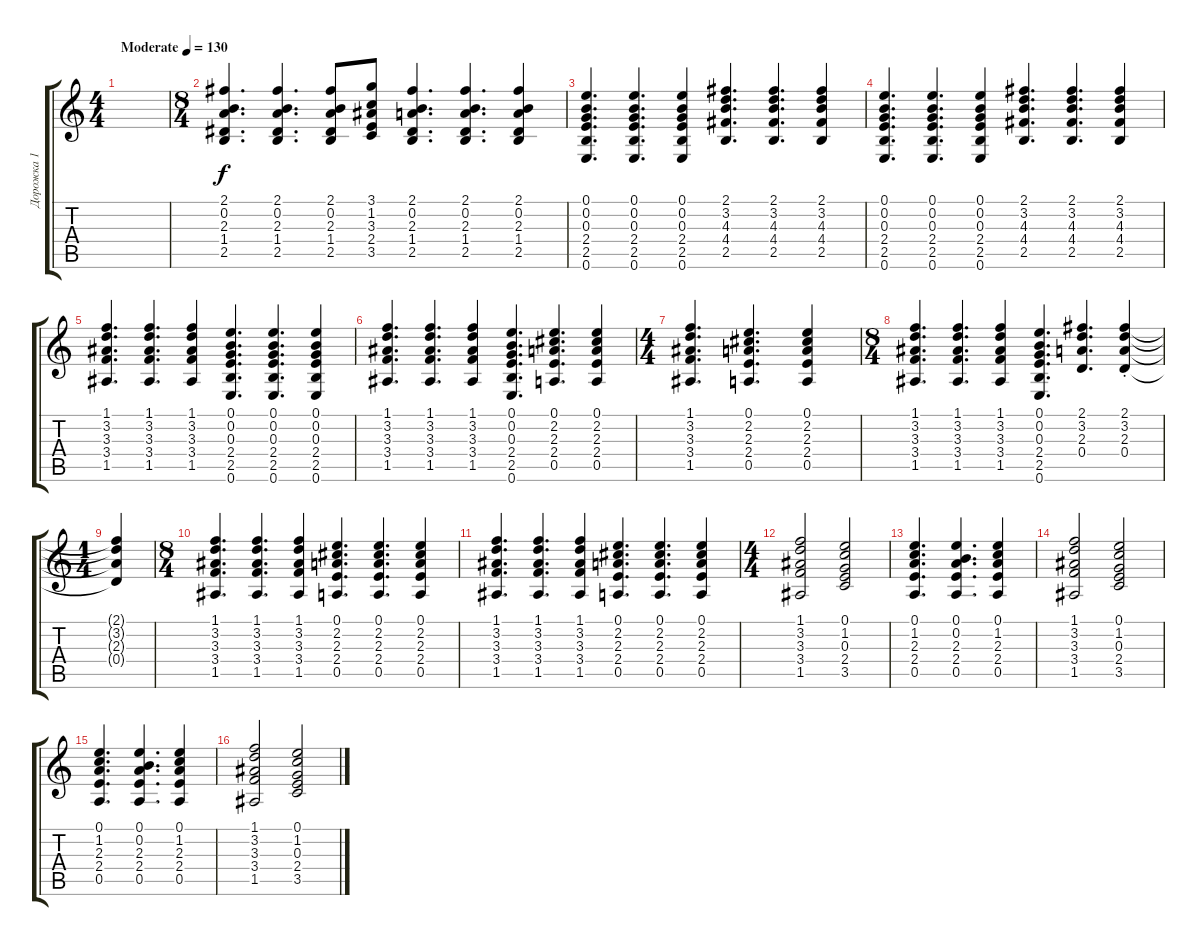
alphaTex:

\track ("Дорожка 1" "Дорожка 1") {instrument acousticguitarsteel}
\staff {score tabs}
\tuning (E4 B3 G3 D3 A2 E2) {hide}
\ts (4 4)
\tempo (130 "Moderate")
\clef g2
\ks c
|
\ts (8 4)
(2.1 0.2 2.3 1.4 2.5).4{d} (2.1 0.2 2.3 1.4 2.5).4{d} (2.1 0.2 2.3 1.4 2.5).8 (3.1 1.2 3.3 2.4 3.5).8 (2.1 0.2 2.3 1.4 2.5).4{d} (2.1 0.2 2.3 1.4 2.5).4{d} (2.1 0.2 2.3 1.4 2.5).4 |
(0.1 0.2 0.3 2.4 2.5 0.6).4{d} (0.1 0.2 0.3 2.4 2.5 0.6).4{d} (0.1 0.2 0.3 2.4 2.5 0.6).4 (2.1 3.2 4.3 4.4 2.5).4{d} (2.1 3.2 4.3 4.4 2.5).4{d} (2.1 3.2 4.3 4.4 2.5).4 |
(0.1 0.2 0.3 2.4 2.5 0.6).4{d} (0.1 0.2 0.3 2.4 2.5 0.6).4{d} (0.1 0.2 0.3 2.4 2.5 0.6).4 (2.1 3.2 4.3 4.4 2.5).4{d} (2.1 3.2 4.3 4.4 2.5).4{d} (2.1 3.2 4.3 4.4 2.5).4 |
(1.1 3.2 3.3 3.4 1.5).4{d} (1.1 3.2 3.3 3.4 1.5).4{d} (1.1 3.2 3.3 3.4 1.5).4 (0.1 0.2 0.3 2.4 2.5 0.6).4{d} (0.1 0.2 0.3 2.4 2.5 0.6).4{d} (0.1 0.2 0.3 2.4 2.5 0.6).4 |
(1.1 3.2 3.3 3.4 1.5).4{d} (1.1 3.2 3.3 3.4 1.5).4{d} (1.1 3.2 3.3 3.4 1.5).4 (0.1 0.2 0.3 2.4 2.5 0.6).4{d} (0.1 2.2 2.3 2.4 0.5).4{d} (0.1 2.2 2.3 2.4 0.5).4 |
\ts (4 4)
(1.1 3.2 3.3 3.4 1.5).4{d} (0.1 2.2 2.3 2.4 0.5).4{d} (0.1 2.2 2.3 2.4 0.5).4 |
\ts (8 4)
(1.1 3.2 3.3 3.4 1.5).4{d} (1.1 3.2 3.3 3.4 1.5).4{d} (1.1 3.2 3.3 3.4 1.5).4 (0.1 0.2 0.3 2.4 2.5 0.6).4{d} (2.1 3.2 2.3 0.4).4{d} (2.1{st} 3.2{st} 2.3{st} 0.4{st}).4 |
\ts (1 4)
(2.1{t} 3.2{t} 2.3{t} 0.4{t}).4 |
\ts (8 4)
(1.1 3.2 3.3 3.4 1.5).4{d} (1.1 3.2 3.3 3.4 1.5).4{d} (1.1 3.2 3.3 3.4 1.5).4 (0.1 2.2 2.3 2.4 0.5).4{d} (0.1 2.2 2.3 2.4 0.5).4{d} (0.1 2.2 2.3 2.4 0.5).4 |
(1.1 3.2 3.3 3.4 1.5).4{d} (1.1 3.2 3.3 3.4 1.5).4{d} (1.1 3.2 3.3 3.4 1.5).4 (0.1 2.2 2.3 2.4 0.5).4{d} (0.1 2.2 2.3 2.4 0.5).4{d} (0.1 2.2 2.3 2.4 0.5).4 |
\ts (4 4)
(1.1 3.2 3.3 3.4 1.5).2 (0.1 1.2 0.3 2.4 3.5).2 |
(0.1 1.2 2.3 2.4 0.5).4{d} (0.1 0.2 2.3 2.4 0.5).4{d} (0.1 1.2 2.3 2.4 0.5).4 |
(1.1 3.2 3.3 3.4 1.5).2 (0.1 1.2 0.3 2.4 3.5).2 |
(0.1 1.2 2.3 2.4 0.5).4{d} (0.1 0.2 2.3 2.4 0.5).4{d} (0.1 1.2 2.3 2.4 0.5).4 |
(1.1 3.2 3.3 3.4 1.5).2 (0.1 1.2 0.3 2.4 3.5).2
